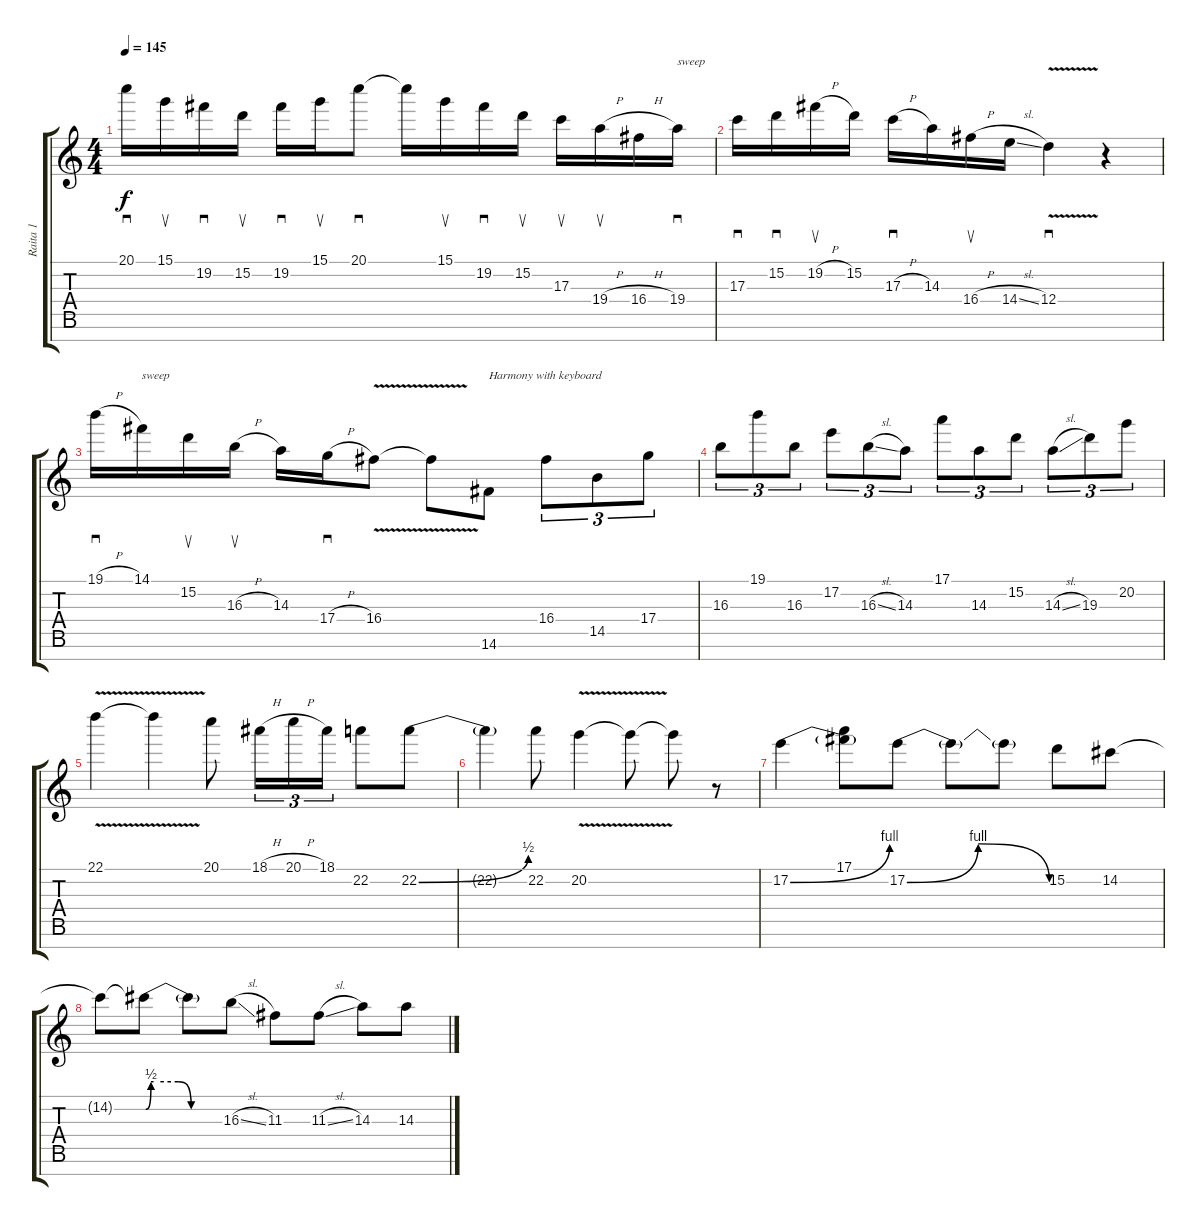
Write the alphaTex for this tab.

\track ("Raita 1" "Raita 1") {instrument overdrivenguitar}
\staff {score tabs}
\tuning (E4 B3 G3 D3 A2 E2 B1) {hide}
\ts (4 4)
\tempo 145
\clef g2
\ks c
20.1.16{sd dy f} 15.1.16{su} 19.2.16{sd} 15.2.16{su} 19.2.16{sd} 15.1.16{su} 20.1.8{sd} 20.1{t}.16 15.1.16{su} 19.2.16{sd} 15.2.16{su} 17.3.16{su} 19.4{h}.16{su} 16.4{h}.16 19.4.16{sd txt "sweep"} |
17.3.16{sd} 15.2.16{sd} 19.2{h}.16{su} 15.2.16 17.3{h}.16{sd} 14.3.16 16.4{h}.16{su} 14.4{sl}.16 12.4{v}.4{sd} r.4 |
19.1{h}.16{sd} 14.1.16{txt "sweep"} 15.2.16{su} 16.3{h}.16{su} 14.3.16 17.4{h}.16{sd} 16.4{v}.8 16.4{t}.8 14.6.8{txt "Harmony with keyboard"} 16.4.8{tu (3 2)} 14.5.8{tu (3 2)} 17.4.8{tu (3 2)} |
16.3.8{tu (3 2)} 19.1.8{tu (3 2)} 16.3.8{tu (3 2)} 17.2.8{tu (3 2)} 16.3{sl}.8{tu (3 2)} 14.3.8{tu (3 2)} 17.1.8{tu (3 2)} 14.3.8{tu (3 2)} 15.2.8{tu (3 2)} 14.3{sl}.8{tu (3 2)} 19.3.8{tu (3 2)} 20.2.8{tu (3 2)} |
22.1{v}.4 22.1{t}.4 20.1.8 18.1{h}.16{tu (3 2)} 20.1{h}.16{tu (3 2)} 18.1.16{tu (3 2)} 22.2.8 22.2{be (bend 0 0 60 2)}.8 |
22.2{t}.4 22.2.8 20.2{v}.4 20.2{t}.8 20.2{t}.8 r.8 |
17.2{be (bend 0 0 60 4)}.4 (17.1 17.2{t}).8 17.2{be (bendrelease 0 0 20 4 30 4 60 0)}.8 17.2{t}.8 17.2{t}.8 15.2.8 14.2.8 |
14.2{t}.8 14.2{be (custom 0 0 4 2 6 2 14 2 25 2 35 0 50 0 60 0) t}.8 14.2{t}.8 16.3{sl}.8 11.3.8 11.3{sl}.8 14.3.8 14.3.8
